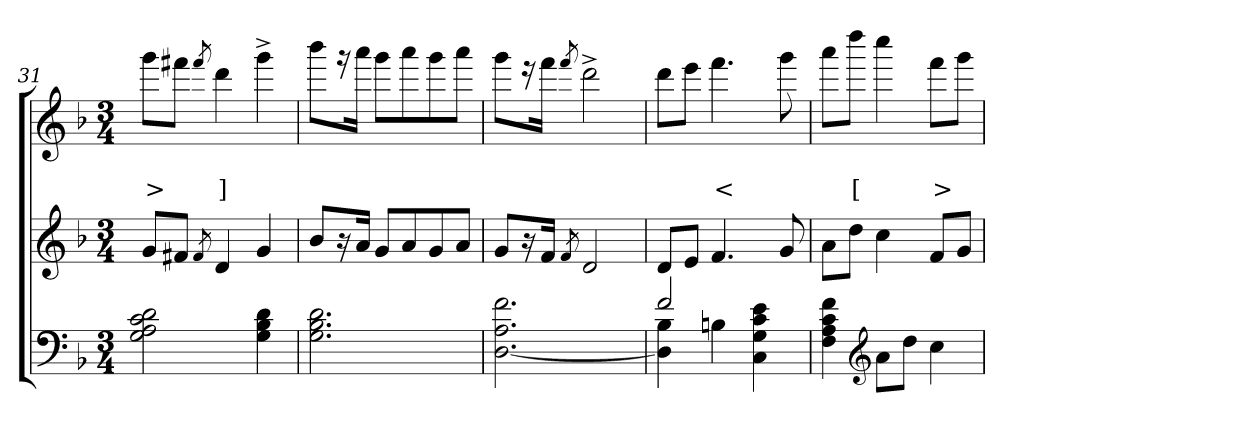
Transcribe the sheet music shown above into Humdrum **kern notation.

**kern	**kern	**kern	**text	**text
*part3	*part2	*part1	*part1	*part1
*staff3	*staff2	*staff1	*staff1	*staff1
*clefF4	*clefG2	*clefG2	*	*
*k[b-]	*k[b-]	*k[b-]	*	*
*M3/4	*M3/4	*M3/4	*	*
=31	=31	=31	=31	=31
2d 2c 2A 2G	8gL	8gggL	.	>
.	8f#XJ	8fff#XJ	.	.
.	8qf#/	8qfff#/	.	.
.	4d	4ddd	.	]
4d 4B- 4G	4g	4ggg^>	.	.
=32	=32	=32	=32	=32
2.d 2.B- 2.G	8b-L	8bbb-L	.	.
.	16r	16r	.	.
.	16aJk	16aaaJk	.	.
.	8gL	8gggL	.	.
.	8a	8aaa	.	.
.	8g	8ggg	.	.
.	8aJ	8aaaJ	.	.
=33	=33	=33	=33	=33
2.f 2.A [2.D	8gL	8gggL	.	.
.	16r	16r	.	.
.	16fJk	16fffJk	.	.
.	8qf/	8qfff/	.	.
.	2d	2ddd^>	.	.
=34	=34	=34	=34	=34
*^	*	*	*	*
2f	4B- 4D]	8dL	8dddL	.	.
.	.	8eJ	8eeeJ	.	.
.	4Bn	4.f	4.fff	.	<
4ryy	4e 4c 4G 4C	.	.	.	.
.	.	8g	8ggg	.	.
*v	*v	*	*	*	*
=35	=35	=35	=35	=35
4f 4c 4A 4F	8aL	8aaaL	.	.
.	8ddJ	8ddddJ	.	[
*clefG2	*	*	*	*
8aL	4cc\	4cccc	.	.
8ddJ	.	.	.	.
4cc	8fL	8fffL	.	>
.	8gJ	8gggJ	.	.
=	=	=	=	=
*-	*-	*-	*-	*-
